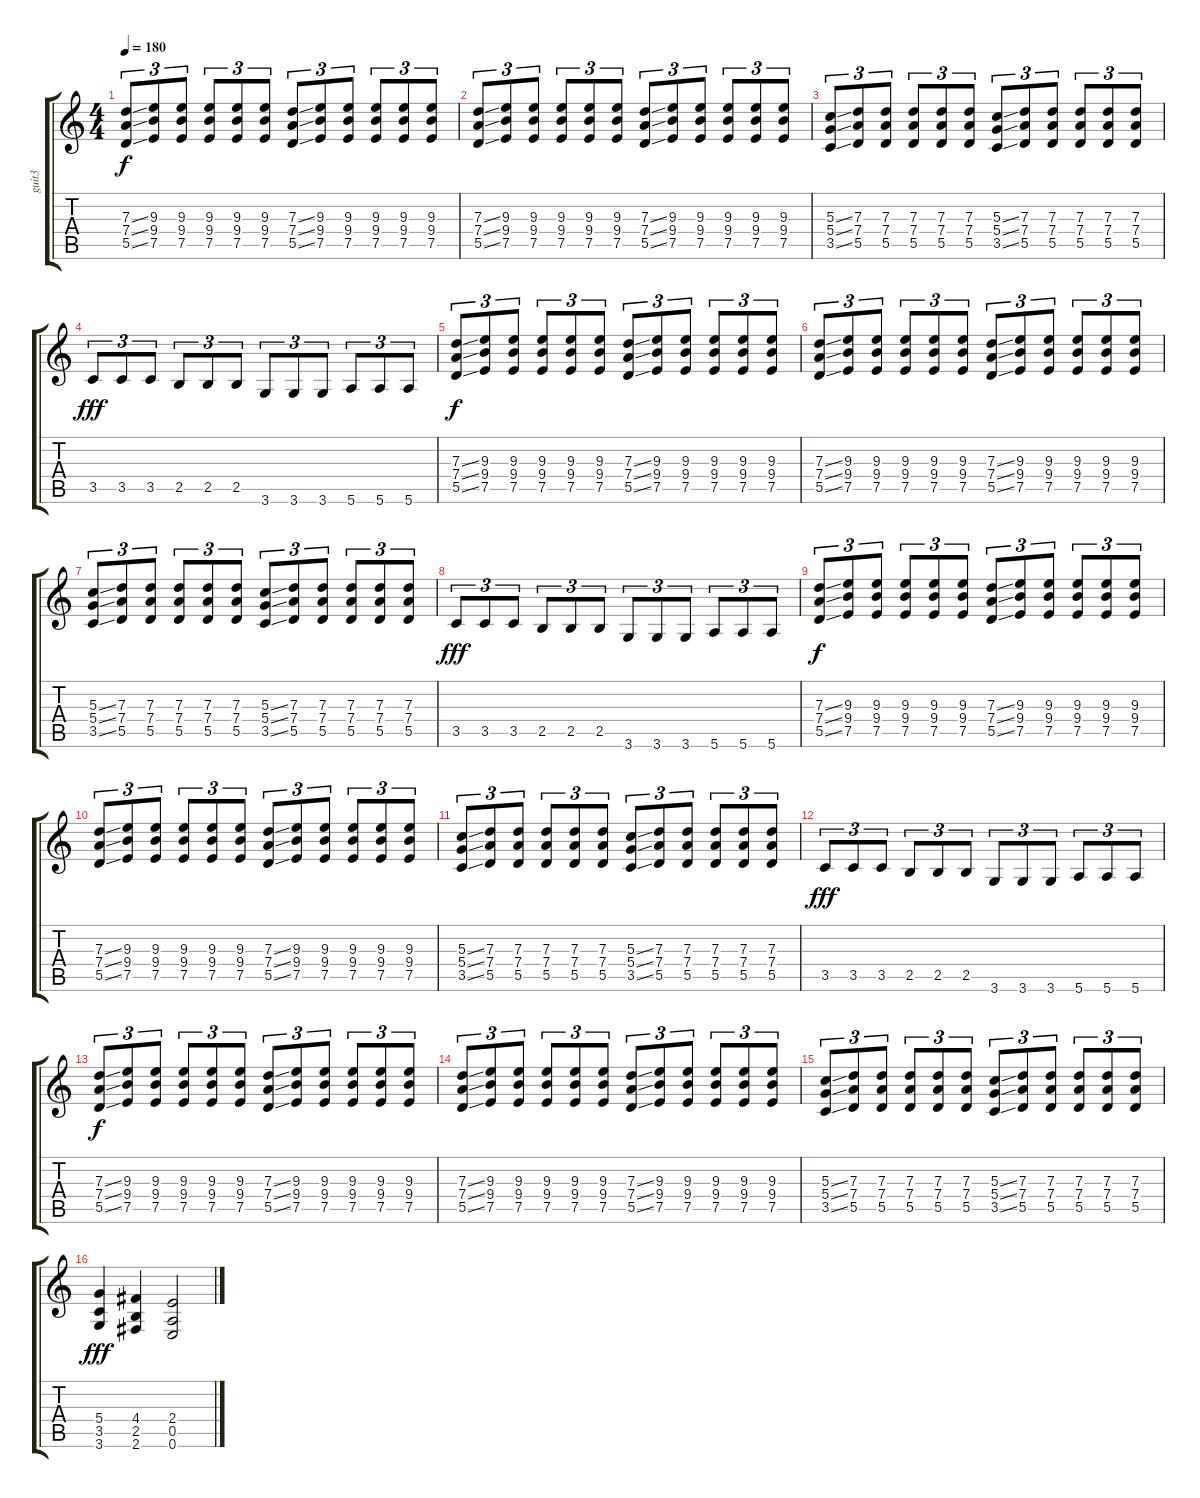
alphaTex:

\track ("guit3" "guit3") {instrument overdrivenguitar}
\staff {score tabs}
\tuning (E4 B3 G3 D3 A2 E2) {hide}
\ts (4 4)
\tempo 180
\clef g2
\ks c
(7.3{ss} 7.4{ss} 5.5{ss}).8{tu (3 2) dy f} (9.3 9.4 7.5).8{tu (3 2)} (9.3 9.4 7.5).8{tu (3 2)} (9.3 9.4 7.5).8{tu (3 2)} (9.3 9.4 7.5).8{tu (3 2)} (9.3 9.4 7.5).8{tu (3 2)} (7.3{ss} 7.4{ss} 5.5{ss}).8{tu (3 2)} (9.3 9.4 7.5).8{tu (3 2)} (9.3 9.4 7.5).8{tu (3 2)} (9.3 9.4 7.5).8{tu (3 2)} (9.3 9.4 7.5).8{tu (3 2)} (9.3 9.4 7.5).8{tu (3 2)} |
(7.3{ss} 7.4{ss} 5.5{ss}).8{tu (3 2)} (9.3 9.4 7.5).8{tu (3 2)} (9.3 9.4 7.5).8{tu (3 2)} (9.3 9.4 7.5).8{tu (3 2)} (9.3 9.4 7.5).8{tu (3 2)} (9.3 9.4 7.5).8{tu (3 2)} (7.3{ss} 7.4{ss} 5.5{ss}).8{tu (3 2)} (9.3 9.4 7.5).8{tu (3 2)} (9.3 9.4 7.5).8{tu (3 2)} (9.3 9.4 7.5).8{tu (3 2)} (9.3 9.4 7.5).8{tu (3 2)} (9.3 9.4 7.5).8{tu (3 2)} |
(5.3{ss} 5.4{ss} 3.5{ss}).8{tu (3 2)} (7.3 7.4 5.5).8{tu (3 2)} (7.3 7.4 5.5).8{tu (3 2)} (7.3 7.4 5.5).8{tu (3 2)} (7.3 7.4 5.5).8{tu (3 2)} (7.3 7.4 5.5).8{tu (3 2)} (5.3{ss} 5.4{ss} 3.5{ss}).8{tu (3 2)} (7.3 7.4 5.5).8{tu (3 2)} (7.3 7.4 5.5).8{tu (3 2)} (7.3 7.4 5.5).8{tu (3 2)} (7.3 7.4 5.5).8{tu (3 2)} (7.3 7.4 5.5).8{tu (3 2)} |
3.5.8{tu (3 2) dy fff} 3.5.8{tu (3 2)} 3.5.8{tu (3 2)} 2.5.8{tu (3 2)} 2.5.8{tu (3 2)} 2.5.8{tu (3 2)} 3.6.8{tu (3 2)} 3.6.8{tu (3 2)} 3.6.8{tu (3 2)} 5.6.8{tu (3 2)} 5.6.8{tu (3 2)} 5.6.8{tu (3 2)} |
(7.3{ss} 7.4{ss} 5.5{ss}).8{tu (3 2) dy f} (9.3 9.4 7.5).8{tu (3 2)} (9.3 9.4 7.5).8{tu (3 2)} (9.3 9.4 7.5).8{tu (3 2)} (9.3 9.4 7.5).8{tu (3 2)} (9.3 9.4 7.5).8{tu (3 2)} (7.3{ss} 7.4{ss} 5.5{ss}).8{tu (3 2)} (9.3 9.4 7.5).8{tu (3 2)} (9.3 9.4 7.5).8{tu (3 2)} (9.3 9.4 7.5).8{tu (3 2)} (9.3 9.4 7.5).8{tu (3 2)} (9.3 9.4 7.5).8{tu (3 2)} |
(7.3{ss} 7.4{ss} 5.5{ss}).8{tu (3 2)} (9.3 9.4 7.5).8{tu (3 2)} (9.3 9.4 7.5).8{tu (3 2)} (9.3 9.4 7.5).8{tu (3 2)} (9.3 9.4 7.5).8{tu (3 2)} (9.3 9.4 7.5).8{tu (3 2)} (7.3{ss} 7.4{ss} 5.5{ss}).8{tu (3 2)} (9.3 9.4 7.5).8{tu (3 2)} (9.3 9.4 7.5).8{tu (3 2)} (9.3 9.4 7.5).8{tu (3 2)} (9.3 9.4 7.5).8{tu (3 2)} (9.3 9.4 7.5).8{tu (3 2)} |
(5.3{ss} 5.4{ss} 3.5{ss}).8{tu (3 2)} (7.3 7.4 5.5).8{tu (3 2)} (7.3 7.4 5.5).8{tu (3 2)} (7.3 7.4 5.5).8{tu (3 2)} (7.3 7.4 5.5).8{tu (3 2)} (7.3 7.4 5.5).8{tu (3 2)} (5.3{ss} 5.4{ss} 3.5{ss}).8{tu (3 2)} (7.3 7.4 5.5).8{tu (3 2)} (7.3 7.4 5.5).8{tu (3 2)} (7.3 7.4 5.5).8{tu (3 2)} (7.3 7.4 5.5).8{tu (3 2)} (7.3 7.4 5.5).8{tu (3 2)} |
3.5.8{tu (3 2) dy fff} 3.5.8{tu (3 2)} 3.5.8{tu (3 2)} 2.5.8{tu (3 2)} 2.5.8{tu (3 2)} 2.5.8{tu (3 2)} 3.6.8{tu (3 2)} 3.6.8{tu (3 2)} 3.6.8{tu (3 2)} 5.6.8{tu (3 2)} 5.6.8{tu (3 2)} 5.6.8{tu (3 2)} |
(7.3{ss} 7.4{ss} 5.5{ss}).8{tu (3 2) dy f} (9.3 9.4 7.5).8{tu (3 2)} (9.3 9.4 7.5).8{tu (3 2)} (9.3 9.4 7.5).8{tu (3 2)} (9.3 9.4 7.5).8{tu (3 2)} (9.3 9.4 7.5).8{tu (3 2)} (7.3{ss} 7.4{ss} 5.5{ss}).8{tu (3 2)} (9.3 9.4 7.5).8{tu (3 2)} (9.3 9.4 7.5).8{tu (3 2)} (9.3 9.4 7.5).8{tu (3 2)} (9.3 9.4 7.5).8{tu (3 2)} (9.3 9.4 7.5).8{tu (3 2)} |
(7.3{ss} 7.4{ss} 5.5{ss}).8{tu (3 2)} (9.3 9.4 7.5).8{tu (3 2)} (9.3 9.4 7.5).8{tu (3 2)} (9.3 9.4 7.5).8{tu (3 2)} (9.3 9.4 7.5).8{tu (3 2)} (9.3 9.4 7.5).8{tu (3 2)} (7.3{ss} 7.4{ss} 5.5{ss}).8{tu (3 2)} (9.3 9.4 7.5).8{tu (3 2)} (9.3 9.4 7.5).8{tu (3 2)} (9.3 9.4 7.5).8{tu (3 2)} (9.3 9.4 7.5).8{tu (3 2)} (9.3 9.4 7.5).8{tu (3 2)} |
(5.3{ss} 5.4{ss} 3.5{ss}).8{tu (3 2)} (7.3 7.4 5.5).8{tu (3 2)} (7.3 7.4 5.5).8{tu (3 2)} (7.3 7.4 5.5).8{tu (3 2)} (7.3 7.4 5.5).8{tu (3 2)} (7.3 7.4 5.5).8{tu (3 2)} (5.3{ss} 5.4{ss} 3.5{ss}).8{tu (3 2)} (7.3 7.4 5.5).8{tu (3 2)} (7.3 7.4 5.5).8{tu (3 2)} (7.3 7.4 5.5).8{tu (3 2)} (7.3 7.4 5.5).8{tu (3 2)} (7.3 7.4 5.5).8{tu (3 2)} |
3.5.8{tu (3 2) dy fff} 3.5.8{tu (3 2)} 3.5.8{tu (3 2)} 2.5.8{tu (3 2)} 2.5.8{tu (3 2)} 2.5.8{tu (3 2)} 3.6.8{tu (3 2)} 3.6.8{tu (3 2)} 3.6.8{tu (3 2)} 5.6.8{tu (3 2)} 5.6.8{tu (3 2)} 5.6.8{tu (3 2)} |
(7.3{ss} 7.4{ss} 5.5{ss}).8{tu (3 2) dy f} (9.3 9.4 7.5).8{tu (3 2)} (9.3 9.4 7.5).8{tu (3 2)} (9.3 9.4 7.5).8{tu (3 2)} (9.3 9.4 7.5).8{tu (3 2)} (9.3 9.4 7.5).8{tu (3 2)} (7.3{ss} 7.4{ss} 5.5{ss}).8{tu (3 2)} (9.3 9.4 7.5).8{tu (3 2)} (9.3 9.4 7.5).8{tu (3 2)} (9.3 9.4 7.5).8{tu (3 2)} (9.3 9.4 7.5).8{tu (3 2)} (9.3 9.4 7.5).8{tu (3 2)} |
(7.3{ss} 7.4{ss} 5.5{ss}).8{tu (3 2)} (9.3 9.4 7.5).8{tu (3 2)} (9.3 9.4 7.5).8{tu (3 2)} (9.3 9.4 7.5).8{tu (3 2)} (9.3 9.4 7.5).8{tu (3 2)} (9.3 9.4 7.5).8{tu (3 2)} (7.3{ss} 7.4{ss} 5.5{ss}).8{tu (3 2)} (9.3 9.4 7.5).8{tu (3 2)} (9.3 9.4 7.5).8{tu (3 2)} (9.3 9.4 7.5).8{tu (3 2)} (9.3 9.4 7.5).8{tu (3 2)} (9.3 9.4 7.5).8{tu (3 2)} |
(5.3{ss} 5.4{ss} 3.5{ss}).8{tu (3 2)} (7.3 7.4 5.5).8{tu (3 2)} (7.3 7.4 5.5).8{tu (3 2)} (7.3 7.4 5.5).8{tu (3 2)} (7.3 7.4 5.5).8{tu (3 2)} (7.3 7.4 5.5).8{tu (3 2)} (5.3{ss} 5.4{ss} 3.5{ss}).8{tu (3 2)} (7.3 7.4 5.5).8{tu (3 2)} (7.3 7.4 5.5).8{tu (3 2)} (7.3 7.4 5.5).8{tu (3 2)} (7.3 7.4 5.5).8{tu (3 2)} (7.3 7.4 5.5).8{tu (3 2)} |
(5.4 3.5 3.6).4{dy fff} (4.4 2.5 2.6).4 (2.4 0.5 0.6).2
